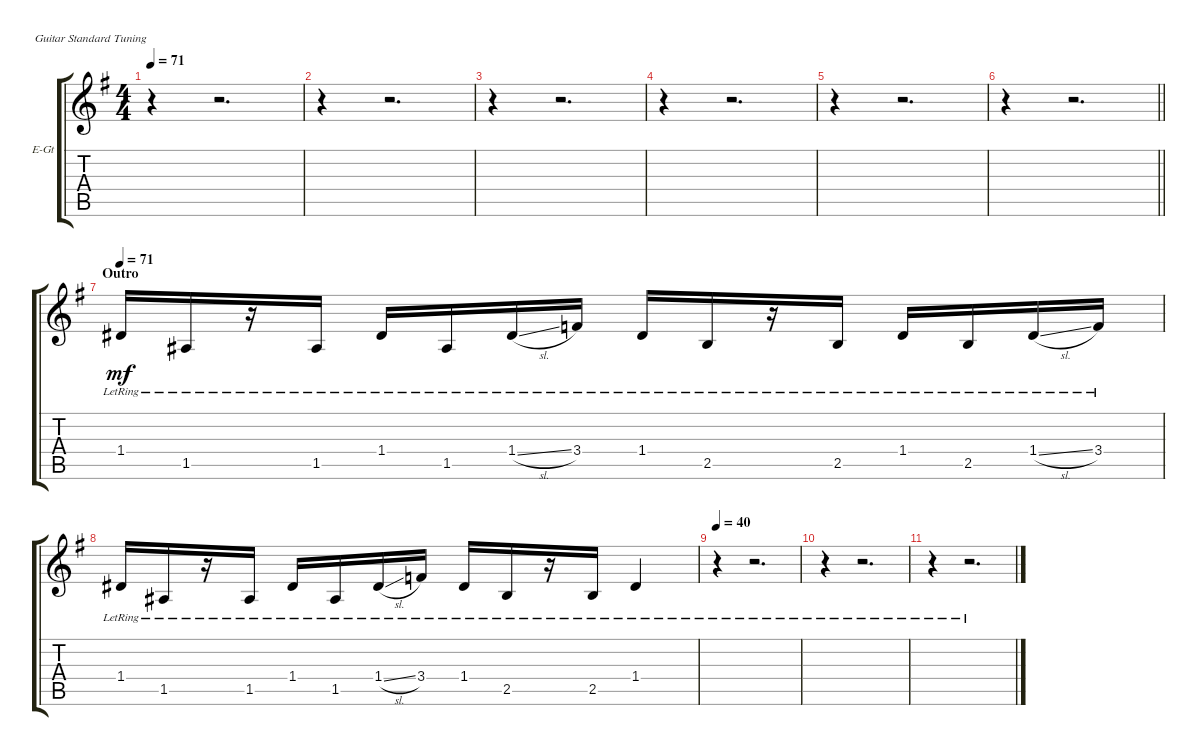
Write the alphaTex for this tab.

\bracketExtendMode groupsimilarinstruments
\firstSystemTrackNameOrientation horizontal
\otherSystemsTrackNameOrientation horizontal
\track ("Гитара 4" "E-Gt") {instrument distortionguitar}
\staff {score tabs}
\tuning (E4 B3 G3 D3 A2 E2)
\ts (4 4)
\tempo 71
\clef g2
\ks eminor
r.4{dy mp} r.2{d} |
r.4 r.2{d} |
r.4 r.2{d} |
r.4 r.2{d} |
r.4 r.2{d} |
\barLineRight lightlight
r.4 r.2{d} |
\section ("" "Outro")
\tempo 71
1.4{lr}.16{dy mf} 1.5{lr}.16 r.16 1.5{lr}.16 1.4{lr}.16 1.5{lr}.16 1.4{sl lr}.16 3.4{lr}.16 1.4{lr}.16 2.5{lr}.16 r.16 2.5{lr}.16 1.4{lr}.16 2.5{lr}.16 1.4{sl lr}.16 3.4{lr}.16 |
1.4{lr}.16 1.5{lr}.16 r.16 1.5{lr}.16 1.4{lr}.16 1.5{lr}.16 1.4{sl lr}.16 3.4{lr}.16 1.4{lr}.16 2.5{lr}.16 r.16 2.5{lr}.16 1.4{lr}.4 |
\tempo 40
r.4 r.2{d} |
r.4 r.2{d} |
r.4 r.2{d}
